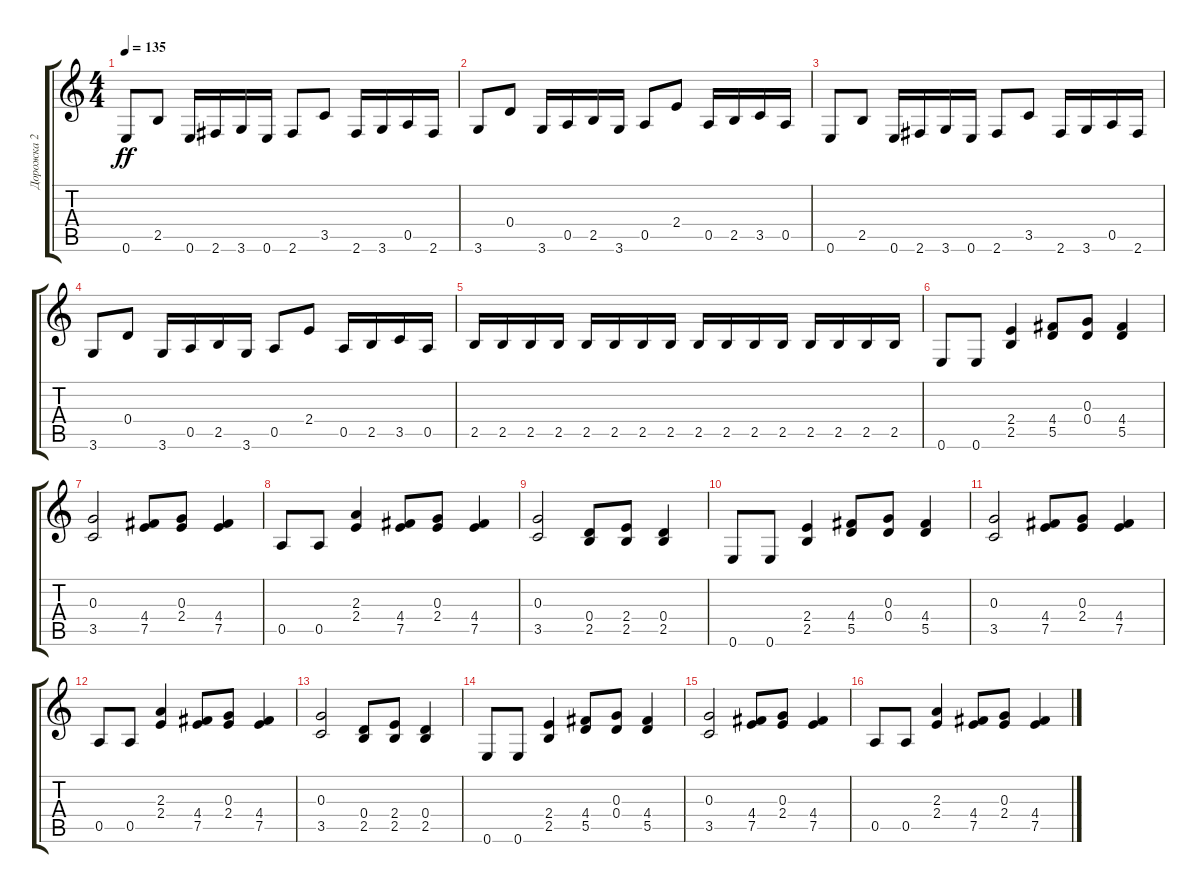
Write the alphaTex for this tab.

\track ("Дорожка 2" "Дорожка 2") {instrument distortionguitar}
\staff {score tabs}
\tuning (E4 B3 G3 D3 A2 E2) {hide}
\ts (4 4)
\tempo 135
\clef g2
\ks c
0.6.8{dy ff} 2.5.8 0.6.16 2.6.16 3.6.16 0.6.16 2.6.8 3.5.8 2.6.16 3.6.16 0.5.16 2.6.16 |
3.6.8 0.4.8 3.6.16 0.5.16 2.5.16 3.6.16 0.5.8 2.4.8 0.5.16 2.5.16 3.5.16 0.5.16 |
0.6.8 2.5.8 0.6.16 2.6.16 3.6.16 0.6.16 2.6.8 3.5.8 2.6.16 3.6.16 0.5.16 2.6.16 |
3.6.8 0.4.8 3.6.16 0.5.16 2.5.16 3.6.16 0.5.8 2.4.8 0.5.16 2.5.16 3.5.16 0.5.16 |
2.5.16 2.5.16 2.5.16 2.5.16 2.5.16 2.5.16 2.5.16 2.5.16 2.5.16 2.5.16 2.5.16 2.5.16 2.5.16 2.5.16 2.5.16 2.5.16 |
0.6.8 0.6.8 (2.4 2.5).4 (4.4 5.5).8 (0.3 0.4).8 (4.4 5.5).4 |
(0.3 3.5).2 (4.4 7.5).8 (0.3 2.4).8 (4.4 7.5).4 |
0.5.8 0.5.8 (2.3 2.4).4 (4.4 7.5).8 (0.3 2.4).8 (4.4 7.5).4 |
(0.3 3.5).2 (0.4 2.5).8 (2.4 2.5).8 (0.4 2.5).4 |
0.6.8 0.6.8 (2.4 2.5).4 (4.4 5.5).8 (0.3 0.4).8 (4.4 5.5).4 |
(0.3 3.5).2 (4.4 7.5).8 (0.3 2.4).8 (4.4 7.5).4 |
0.5.8 0.5.8 (2.3 2.4).4 (4.4 7.5).8 (0.3 2.4).8 (4.4 7.5).4 |
(0.3 3.5).2 (0.4 2.5).8 (2.4 2.5).8 (0.4 2.5).4 |
0.6.8 0.6.8 (2.4 2.5).4 (4.4 5.5).8 (0.3 0.4).8 (4.4 5.5).4 |
(0.3 3.5).2 (4.4 7.5).8 (0.3 2.4).8 (4.4 7.5).4 |
0.5.8 0.5.8 (2.3 2.4).4 (4.4 7.5).8 (0.3 2.4).8 (4.4 7.5).4
